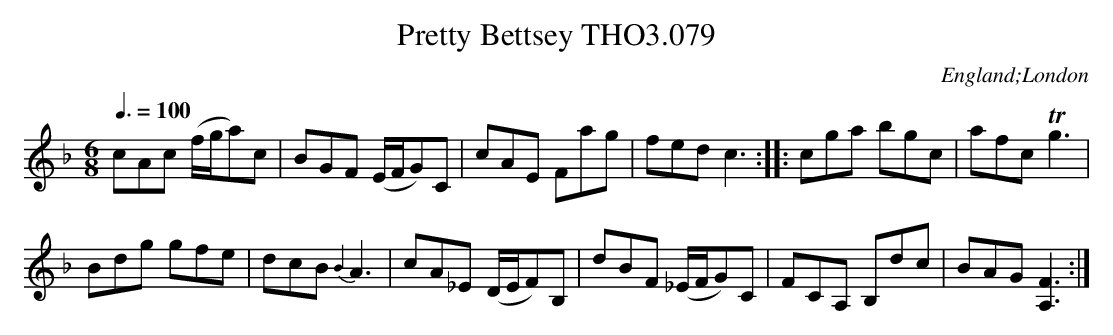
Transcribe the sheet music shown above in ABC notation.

X:1
T:Pretty Bettsey THO3.079
O:England;London
M:6/8
L:1/8
Q:3/8=100
K:F
cAc (f/g/a)c|BGF (E/F/G)C|cAE Fag|fed c3::cga bgc|afc Tg3|
Bdg gfe|dcB {B2}A3|cA_E (D/E/F)B,|dBF (_E/F/G)C|FCA, B,dc|BAG [F3A,3]:|
